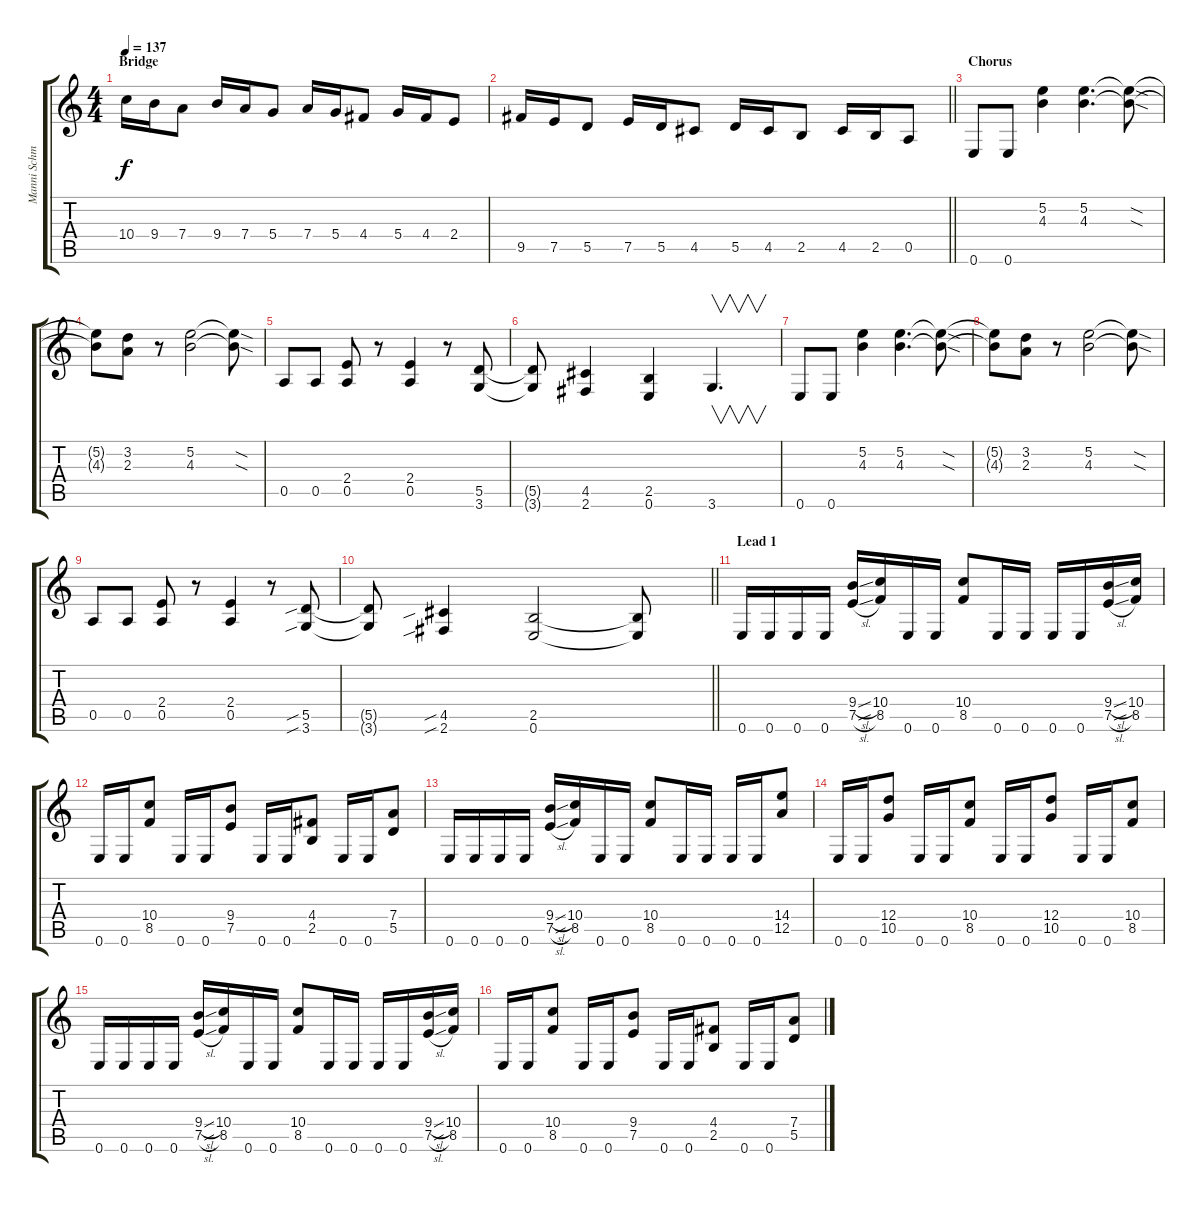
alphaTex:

\track ("Manni Schmidt" "Manni Schm") {instrument distortionguitar}
\staff {score tabs}
\tuning (E4 B3 G3 D3 A2 E2) {hide}
\ts (4 4)
\section ("" "Bridge")
\tempo 137
\clef g2
\ks c
10.4.16{dy f} 9.4.16 7.4.8 9.4.16 7.4.16 5.4.8 7.4.16 5.4.16 4.4.8 5.4.16 4.4.16 2.4.8 |
\barLineRight lightlight
9.5.16 7.5.16 5.5.8 7.5.16 5.5.16 4.5.8 5.5.16 4.5.16 2.5.8 4.5.16 2.5.16 0.5.8 |
\section ("" "Chorus")
0.6.8 0.6.8 (5.2 4.3).4 (5.2 4.3).4{d} (5.2{sod t} 4.3{sod t}).8 |
(5.2{t} 4.3{t}).8 (3.2 2.3).8 r.8 (5.2 4.3).2 (5.2{sod t} 4.3{sod t}).8 |
0.5.8 0.5.8 (2.4 0.5).8 r.8 (2.4 0.5).4 r.8 (5.5 3.6).8 |
(5.5{t} 3.6{t}).8 (4.5 2.6).4 (2.5 0.6).4 3.6.4{v d} |
0.6.8 0.6.8 (5.2 4.3).4 (5.2 4.3).4{d} (5.2{sod t} 4.3{sod t}).8 |
(5.2{t} 4.3{t}).8 (3.2 2.3).8 r.8 (5.2 4.3).2 (5.2{sod t} 4.3{sod t}).8 |
0.5.8 0.5.8 (2.4 0.5).8 r.8 (2.4 0.5).4 r.8 (5.5{sib} 3.6{sib}).8 |
\barLineRight lightlight
(5.5{t} 3.6{t}).8 (4.5{sib} 2.6{sib}).4 (2.5 0.6).2 (2.5{t} 0.6{t}).8 |
\section ("" "Lead 1")
0.6.16 0.6.16 0.6.16 0.6.16 (9.4{sl} 7.5{sl}).16 (10.4 8.5).16 0.6.16 0.6.16 (10.4 8.5).8 0.6.16 0.6.16 0.6.16 0.6.16 (9.4{sl} 7.5{sl}).16 (10.4 8.5).16 |
0.6.16 0.6.16 (10.4 8.5).8 0.6.16 0.6.16 (9.4 7.5).8 0.6.16 0.6.16 (4.4 2.5).8 0.6.16 0.6.16 (7.4 5.5).8 |
0.6.16 0.6.16 0.6.16 0.6.16 (9.4{sl} 7.5{sl}).16 (10.4 8.5).16 0.6.16 0.6.16 (10.4 8.5).8 0.6.16 0.6.16 0.6.16 0.6.16 (14.4 12.5).8 |
0.6.16 0.6.16 (12.4 10.5).8 0.6.16 0.6.16 (10.4 8.5).8 0.6.16 0.6.16 (12.4 10.5).8 0.6.16 0.6.16 (10.4 8.5).8 |
0.6.16 0.6.16 0.6.16 0.6.16 (9.4{sl} 7.5{sl}).16 (10.4 8.5).16 0.6.16 0.6.16 (10.4 8.5).8 0.6.16 0.6.16 0.6.16 0.6.16 (9.4{sl} 7.5{sl}).16 (10.4 8.5).16 |
0.6.16 0.6.16 (10.4 8.5).8 0.6.16 0.6.16 (9.4 7.5).8 0.6.16 0.6.16 (4.4 2.5).8 0.6.16 0.6.16 (7.4 5.5).8
